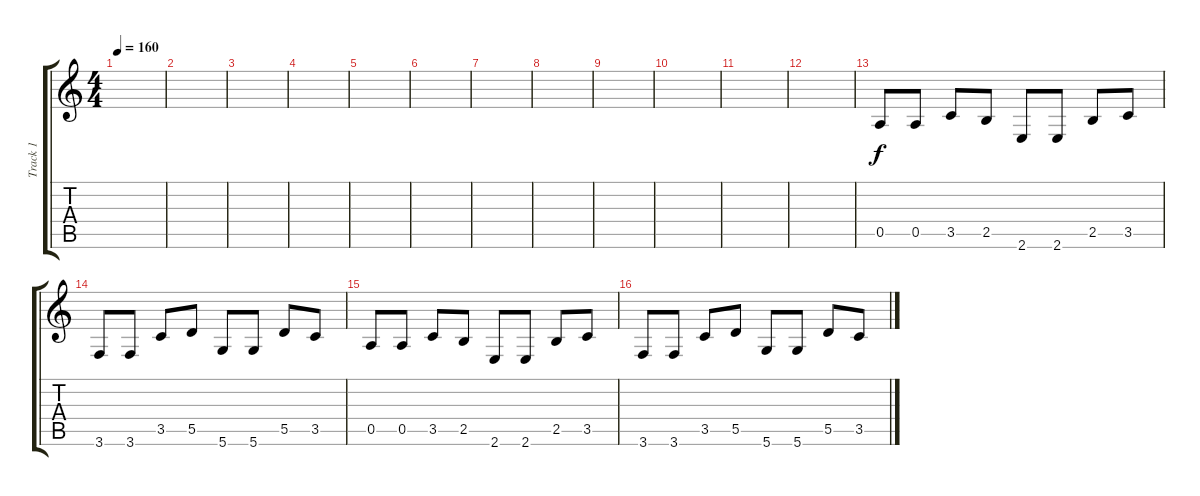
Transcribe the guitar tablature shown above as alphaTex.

\track ("Track 1" "Track 1") {instrument distortionguitar}
\staff {score tabs}
\tuning (E4 B3 G3 D3 A2 D2) {hide}
\ts (4 4)
\tempo 160
\clef g2
\ks c
|
|
|
|
|
|
|
|
|
|
|
|
0.5.8 0.5.8 3.5.8 2.5.8 2.6.8 2.6.8 2.5.8 3.5.8 |
3.6.8 3.6.8 3.5.8 5.5.8 5.6.8 5.6.8 5.5.8 3.5.8 |
0.5.8 0.5.8 3.5.8 2.5.8 2.6.8 2.6.8 2.5.8 3.5.8 |
3.6.8 3.6.8 3.5.8 5.5.8 5.6.8 5.6.8 5.5.8 3.5.8
